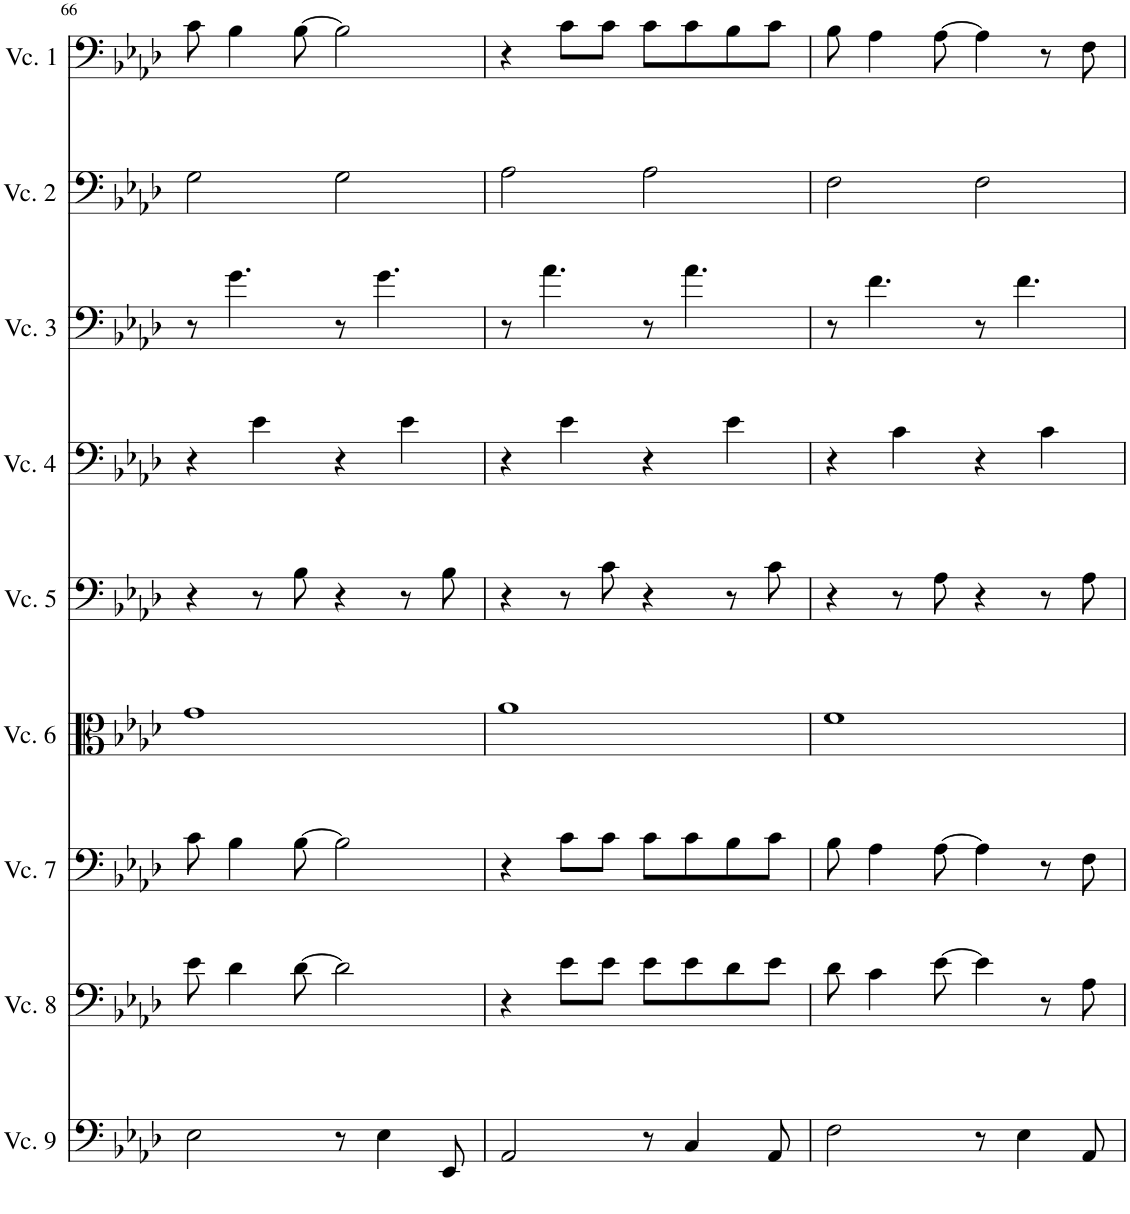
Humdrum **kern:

**kern	**kern	**kern	**kern	**kern	**kern	**kern	**kern	**kern
*part9	*part8	*part7	*part6	*part5	*part4	*part3	*part2	*part1
*staff9	*staff8	*staff7	*staff6	*staff5	*staff4	*staff3	*staff2	*staff1
*I"Cello 9	*I"Cello 8	*I"Cello 7	*I"Cello 6	*I"Cello 5	*I"Cello 4	*I"Cello 3	*I"Cello 2	*I"Cello 1
!!LO:PB:g=z
*clefF4	*clefF4	*clefF4	*clefC3	*clefF4	*clefF4	*clefF4	*clefF4	*clefF4
*k[b-e-a-d-]	*k[b-e-a-d-]	*k[b-e-a-d-]	*k[b-e-a-d-]	*k[b-e-a-d-]	*k[b-e-a-d-]	*k[b-e-a-d-]	*k[b-e-a-d-]	*k[b-e-a-d-]
*M4/4	*M4/4	*M4/4	*M4/4	*M4/4	*M4/4	*M4/4	*M4/4	*M4/4
=66	=66	=66	=66	=66	=66	=66	=66	=66
2E-\	8e-\	8c\	1g	4r	4r	8r	2G\	8c\
.	4d-\	4B-\	.	.	.	4.g\	.	4B-\
.	.	.	.	8r	4e-\	.	.	.
.	[8d-\	[8B-\	.	8B-\	.	.	.	[8B-\
8r	2d-\]	2B-\]	.	4r	4r	8r	2G\	2B-\]
4E-\	.	.	.	.	.	4.g\	.	.
.	.	.	.	8r	4e-\	.	.	.
8EE-/	.	.	.	8B-\	.	.	.	.
=67	=67	=67	=67	=67	=67	=67	=67	=67
2AA-/	4r	4r	1a-	4r	4r	8r	2A-\	4r
.	.	.	.	.	.	4.a-\	.	.
.	8e-\L	8c\L	.	8r	4e-\	.	.	8c\L
.	8e-\J	8c\J	.	8c\	.	.	.	8c\J
8r	8e-\L	8c\L	.	4r	4r	8r	2A-\	8c\L
4C/	8e-\	8c\	.	.	.	4.a-\	.	8c\
.	8d-\	8B-\	.	8r	4e-\	.	.	8B-\
8AA-/	8e-\J	8c\J	.	8c\	.	.	.	8c\J
=68	=68	=68	=68	=68	=68	=68	=68	=68
2F\	8d-\	8B-\	1f	4r	4r	8r	2F\	8B-\
.	4c\	4A-\	.	.	.	4.f\	.	4A-\
.	.	.	.	8r	4c\	.	.	.
.	[8e-\	[8A-\	.	8A-\	.	.	.	[8A-\
8r	4e-\]	4A-\]	.	4r	4r	8r	2F\	4A-\]
4E-\	.	.	.	.	.	4.f\	.	.
.	8r	8r	.	8r	4c\	.	.	8r
8AA-/	8A-\	8F\	.	8A-\	.	.	.	8F\
=	=	=	=	=	=	=	=	=
*-	*-	*-	*-	*-	*-	*-	*-	*-
